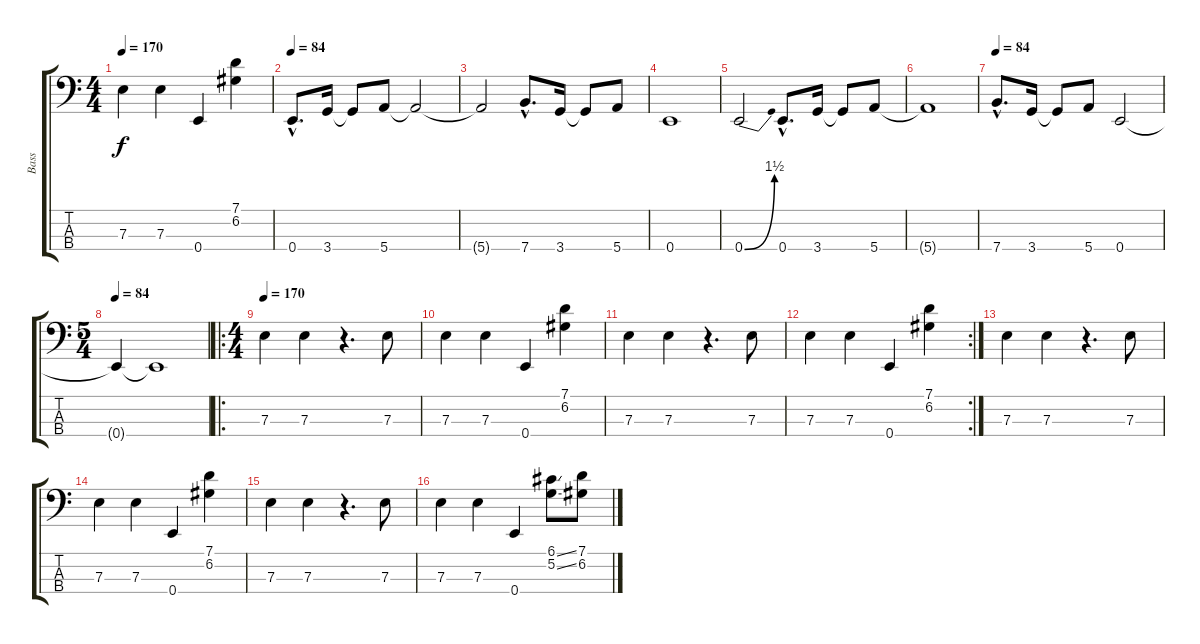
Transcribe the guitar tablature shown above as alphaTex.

\track ("Bass" "Bass") {instrument electricbassfinger}
\staff {score tabs}
\tuning (G2 D2 A1 E1) {hide}
\ts (4 4)
\tempo 170
\clef f4
\ks c
7.3.4{dy f} 7.3.4 0.4.4 (7.1 6.2).4 |
\tempo 84
0.4{hac}.8{d} 3.4.16 3.4{t}.8 5.4.8 5.4{t}.2 |
5.4{t}.2 7.4{hac}.8{d} 3.4.16 3.4{t}.8 5.4.8 |
0.4.1 |
0.4{be (bend 0 0 60 6)}.2 0.4{hac}.8{d} 3.4.16 3.4{t}.8 5.4.8 |
5.4{t}.1 |
\tempo 84
7.4{hac}.8{d} 3.4.16 3.4{t}.8 5.4.8 0.4.2 |
\ts (5 4)
\tempo 84
0.4{t}.4 0.4{t}.1 |
\ro
\ts (4 4)
\tempo 170
7.3.4 7.3.4 r.4{d} 7.3.8 |
7.3.4 7.3.4 0.4.4 (7.1 6.2).4 |
7.3.4 7.3.4 r.4{d} 7.3.8 |
\rc 2
7.3.4 7.3.4 0.4.4 (7.1 6.2).4 |
7.3.4 7.3.4 r.4{d} 7.3.8 |
7.3.4 7.3.4 0.4.4 (7.1 6.2).4 |
7.3.4 7.3.4 r.4{d} 7.3.8 |
7.3.4 7.3.4 0.4.4 (6.1{ss} 5.2{ss}).8 (7.1 6.2).8
